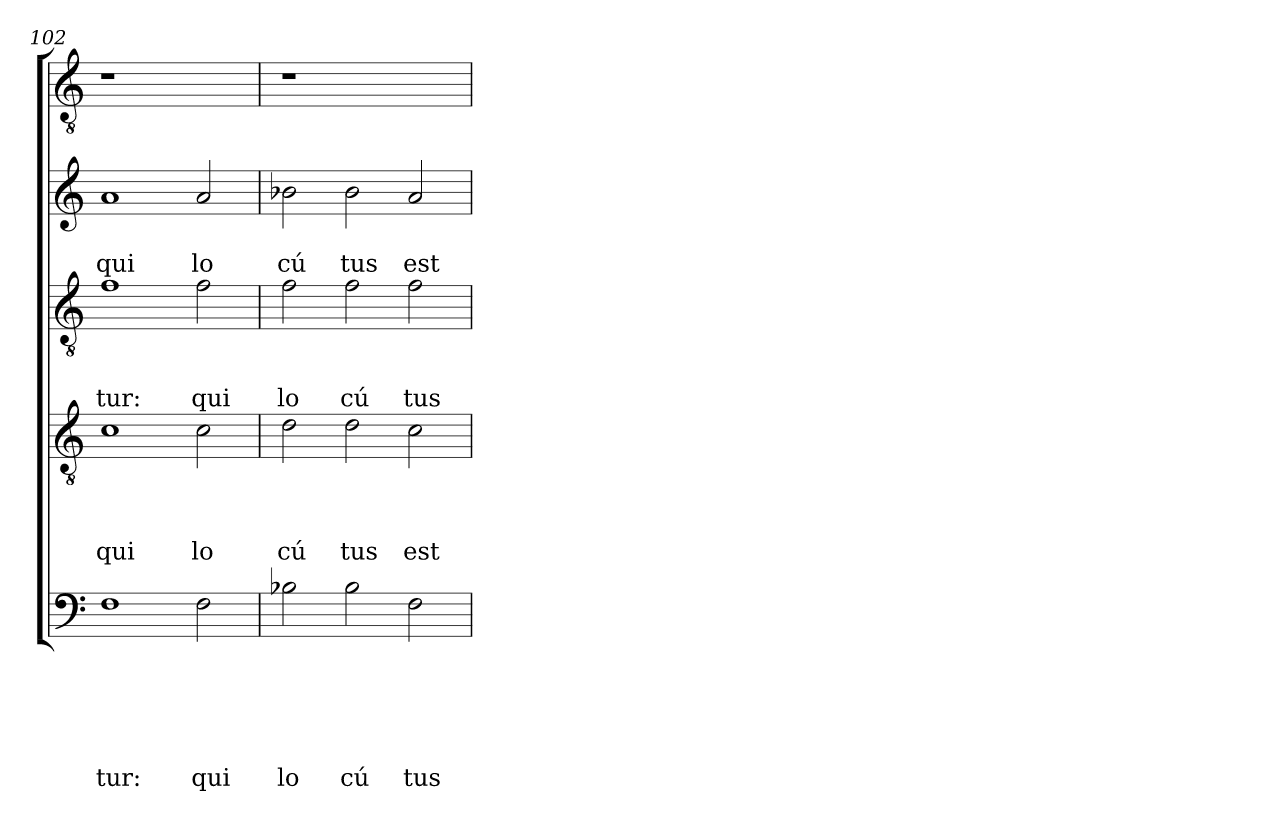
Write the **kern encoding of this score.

**kern	**text	**text	**text	**text	**text	**text	**kern	**text	**text	**text	**text	**kern	**text	**text	**text	**kern	**text	**text	**kern
*part5	*part5	*part5	*part5	*part5	*part5	*part5	*part4	*part4	*part4	*part4	*part4	*part3	*part3	*part3	*part3	*part2	*part2	*part2	*part1
*staff5	*staff5	*staff5	*staff5	*staff5	*staff5	*staff5	*staff4	*staff4	*staff4	*staff4	*staff4	*staff3	*staff3	*staff3	*staff3	*staff2	*staff2	*staff2	*staff1
*clefF4	*	*	*	*	*	*	*clefGv2	*	*	*	*	*clefGv2	*	*	*	*clefG2	*	*	*clefGv2
*k[]	*	*	*	*	*	*	*k[]	*	*	*	*	*k[]	*	*	*	*k[]	*	*	*k[]
*C:	*	*	*	*	*	*	*C:	*	*	*	*	*C:	*	*	*	*C:	*	*	*C:
=102	=102	=102	=102	=102	=102	=102	=102	=102	=102	=102	=102	=102	=102	=102	=102	=102	=102	=102	=102
!	!	!	!	!	!	!LO:LY:b	!	!	!	!	!LO:LY:b	!	!	!	!LO:LY:b	!	!	!LO:LY:b	!
1F	.	.	.	.	.	tur:	1c	.	.	.	qui	1f	.	.	tur:	1a	.	qui	1r
!	!	!	!	!	!	!LO:LY:b	!	!	!	!	!LO:LY:b	!	!	!	!LO:LY:b	!	!	!LO:LY:b	!
2F\	.	.	.	.	.	qui	2c\	.	.	.	lo	2f\	.	.	qui	2a/	.	lo	2ryy
=103	=103	=103	=103	=103	=103	=103	=103	=103	=103	=103	=103	=103	=103	=103	=103	=103	=103	=103	=103
!	!	!	!	!	!	!LO:LY:b	!	!	!	!	!LO:LY:b	!	!	!	!LO:LY:b	!	!	!LO:LY:b	!
2B-X\	.	.	.	.	.	lo	2d\	.	.	.	cú	2f\	.	.	lo	2b-X\	.	cú	1r
!	!	!	!	!	!	!LO:LY:b	!	!	!	!	!LO:LY:b	!	!	!	!LO:LY:b	!	!	!LO:LY:b	!
2B-\	.	.	.	.	.	cú	2d\	.	.	.	tus	2f\	.	.	cú	2b-\	.	tus	.
!	!	!	!	!	!	!LO:LY:b	!	!	!	!	!LO:LY:b	!	!	!	!LO:LY:b	!	!	!LO:LY:b	!
2F\	.	.	.	.	.	tus	2c\	.	.	.	est	2f\	.	.	tus	2a/	.	est	2ryy
=	=	=	=	=	=	=	=	=	=	=	=	=	=	=	=	=	=	=	=
*-	*-	*-	*-	*-	*-	*-	*-	*-	*-	*-	*-	*-	*-	*-	*-	*-	*-	*-	*-
